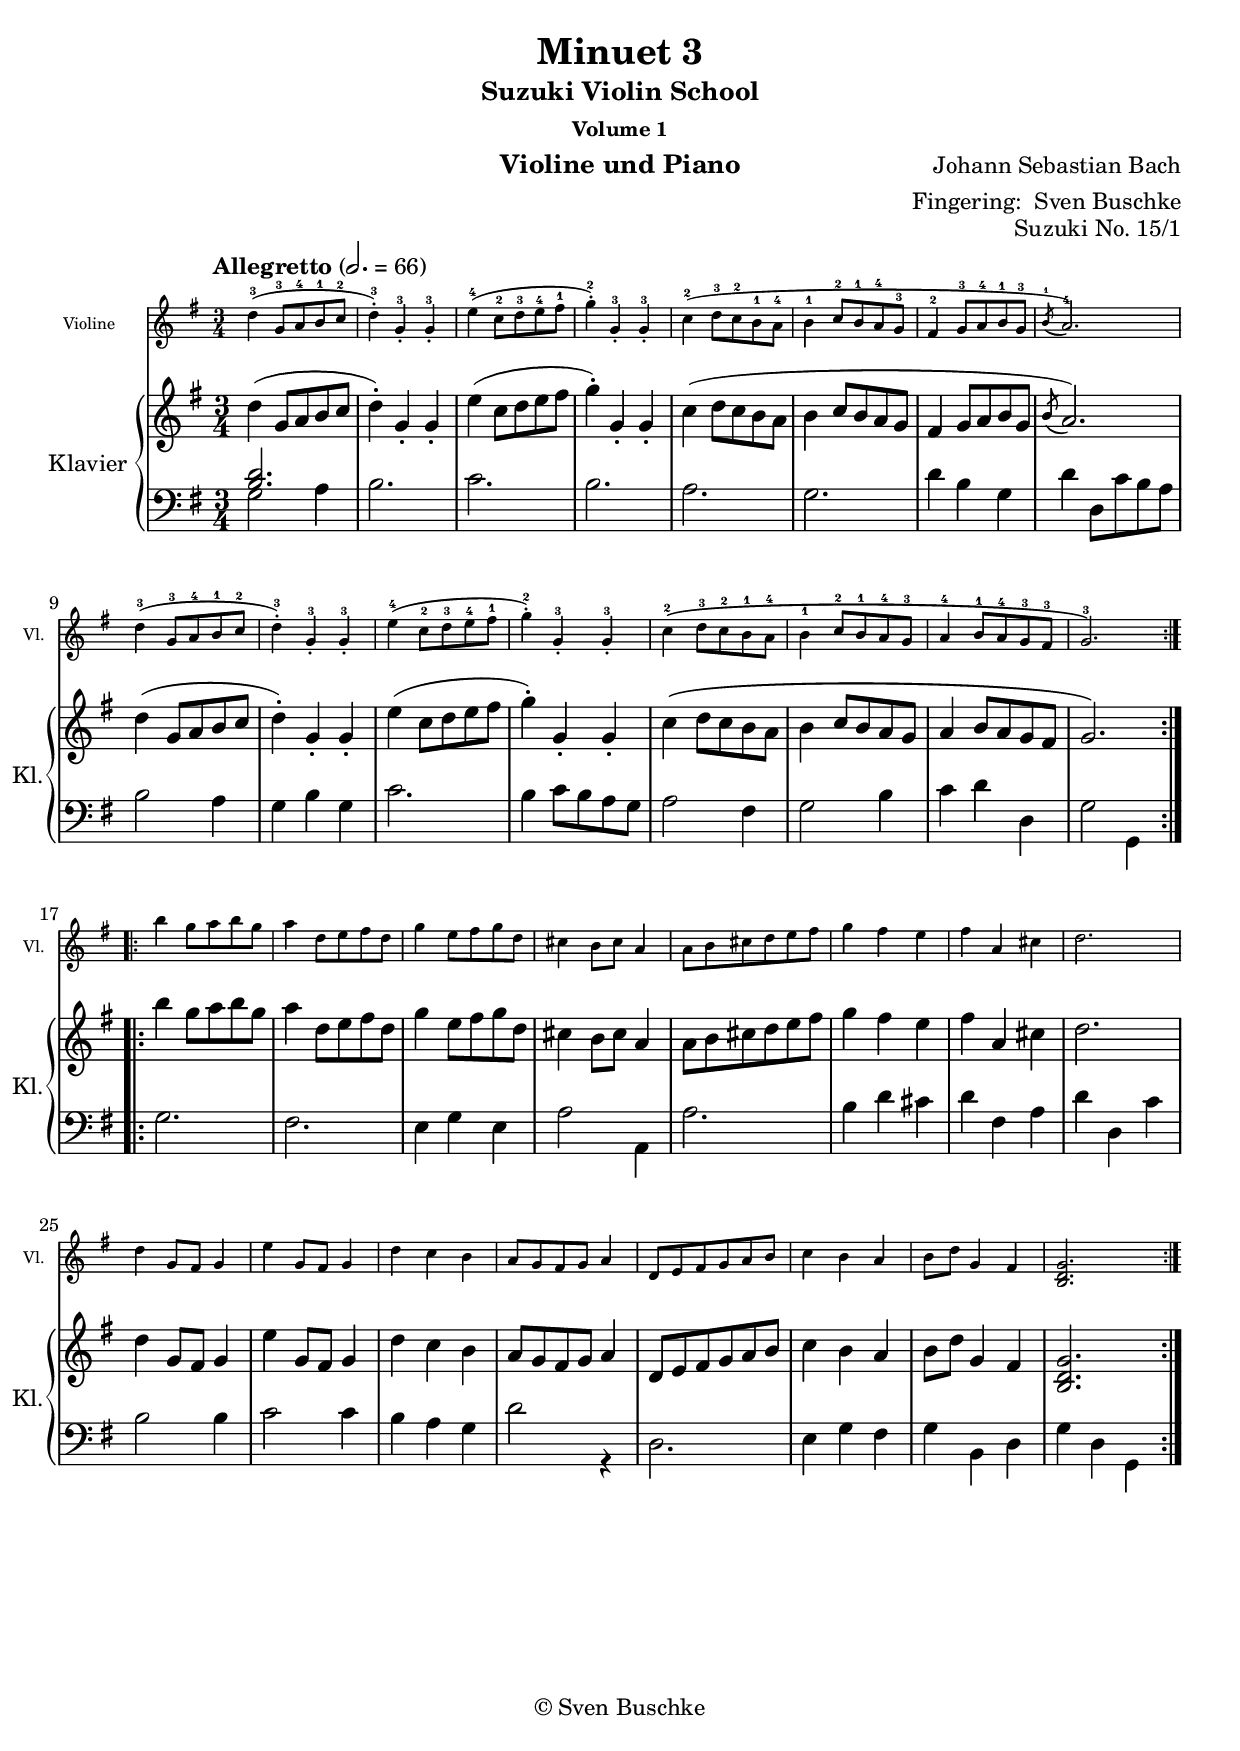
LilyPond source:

\version "2.24.1"
\language "english"

\header {
  dedication = ""
  title = ""
  subtitle = "Suzuki Violin School"
  subsubtitle = "Volume 1"
  instrument = "Violine und Piano"
  composer = ""
  arranger = \markup {"Fingering: " \with-url "https://buschke.com" "Sven Buschke"}
  poet = ""
  meter = ""
  piece = ""
  opus = "No. 1"
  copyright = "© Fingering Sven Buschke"
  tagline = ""
}

\paper {
  #(set-paper-size "a4")
}

\layout {
  \context {
    \Voice
    \consists "Melody_engraver"
    \override Stem #'neutral-direction = #'()
  }
}

global = {
  \key c \major
  \time 4/4
  \tempo "Andante" 4=100
}

scoreAViolin = \relative c'' {
  \global
  % Music follows here.

}

scoreARight = \relative c'' {
  \global
  % Music follows here.

}

scoreALeft = \relative c' {
  \global
  % Music follows here.

}

scoreAViolinPart = \new Staff \with {
  instrumentName = "Violine"
  shortInstrumentName = "Vl."
  midiInstrument = "violin"
} \scoreAViolin

scoreAPianoPart = \new PianoStaff \with {
  instrumentName = "Klavier"
  shortInstrumentName = "Kl."
} <<
  \new Staff = "right" \with {
    midiInstrument = "acoustic grand"
  } \scoreARight
  \new Staff = "left" \with {
    midiInstrument = "acoustic grand"
  } { \clef bass \scoreALeft }
>>

\bookpart {
  \score {
    <<
      \scoreAViolinPart
      \scoreAPianoPart
    >>
    \layout { }
    \midi { }
  }
}

scoreBViolin = \relative c'' {
  \global
  % Music follows here.

}

scoreBRight = \relative c'' {
  \global
  % Music follows here.

}

scoreBLeft = \relative c' {
  \global
  % Music follows here.

}

scoreBViolinPart = \new Staff \with {
  instrumentName = "Violine"
  shortInstrumentName = "Vl."
  midiInstrument = "violin"
} \scoreBViolin

scoreBPianoPart = \new PianoStaff \with {
  instrumentName = "Klavier"
  shortInstrumentName = "Kl."
} <<
  \new Staff = "right" \with {
    midiInstrument = "acoustic grand"
  } \scoreBRight
  \new Staff = "left" \with {
    midiInstrument = "acoustic grand"
  } { \clef bass \scoreBLeft }
>>

\bookpart {
  \score {
    <<
      \scoreBViolinPart
      \scoreBPianoPart
    >>
    \layout { }
    \midi { }
  }
}

scoreCViolin = \relative c'' {
  \global
  % Music follows here.

}

scoreCRight = \relative c'' {
  \global
  % Music follows here.

}

scoreCLeft = \relative c' {
  \global
  % Music follows here.

}

scoreCViolinPart = \new Staff \with {
  instrumentName = "Violine"
  shortInstrumentName = "Vl."
  midiInstrument = "violin"
} \scoreCViolin

scoreCPianoPart = \new PianoStaff \with {
  instrumentName = "Klavier"
  shortInstrumentName = "Kl."
} <<
  \new Staff = "right" \with {
    midiInstrument = "acoustic grand"
  } \scoreCRight
  \new Staff = "left" \with {
    midiInstrument = "acoustic grand"
  } { \clef bass \scoreCLeft }
>>

\bookpart {
  \score {
    <<
      \scoreCViolinPart
      \scoreCPianoPart
    >>
    \layout { }
    \midi { }
  }
}

scoreDViolin = \relative c'' {
  \global
  % Music follows here.

}

scoreDRight = \relative c'' {
  \global
  % Music follows here.

}

scoreDLeft = \relative c' {
  \global
  % Music follows here.

}

scoreDViolinPart = \new Staff \with {
  instrumentName = "Violine"
  shortInstrumentName = "Vl."
  midiInstrument = "violin"
} \scoreDViolin

scoreDPianoPart = \new PianoStaff \with {
  instrumentName = "Klavier"
  shortInstrumentName = "Kl."
} <<
  \new Staff = "right" \with {
    midiInstrument = "acoustic grand"
  } \scoreDRight
  \new Staff = "left" \with {
    midiInstrument = "acoustic grand"
  } { \clef bass \scoreDLeft }
>>

\bookpart {
  \score {
    <<
      \scoreDViolinPart
      \scoreDPianoPart
    >>
    \layout { }
    \midi { }
  }
}

scoreEViolin = \relative c'' {
  \global
  % Music follows here.

}

scoreERight = \relative c'' {
  \global
  % Music follows here.

}

scoreELeft = \relative c' {
  \global
  % Music follows here.

}

scoreEViolinPart = \new Staff \with {
  instrumentName = "Violine"
  shortInstrumentName = "Vl."
  midiInstrument = "violin"
} \scoreEViolin

scoreEPianoPart = \new PianoStaff \with {
  instrumentName = "Klavier"
  shortInstrumentName = "Kl."
} <<
  \new Staff = "right" \with {
    midiInstrument = "acoustic grand"
  } \scoreERight
  \new Staff = "left" \with {
    midiInstrument = "acoustic grand"
  } { \clef bass \scoreELeft }
>>

\bookpart {
  \score {
    <<
      \scoreEViolinPart
      \scoreEPianoPart
    >>
    \layout { }
    \midi { }
  }
}

scoreFViolin = \relative c'' {
  \global
  % Music follows here.

}

scoreFRight = \relative c'' {
  \global
  % Music follows here.

}

scoreFLeft = \relative c' {
  \global
  % Music follows here.

}

scoreFViolinPart = \new Staff \with {
  instrumentName = "Violine"
  shortInstrumentName = "Vl."
  midiInstrument = "violin"
} \scoreFViolin

scoreFPianoPart = \new PianoStaff \with {
  instrumentName = "Klavier"
  shortInstrumentName = "Kl."
} <<
  \new Staff = "right" \with {
    midiInstrument = "acoustic grand"
  } \scoreFRight
  \new Staff = "left" \with {
    midiInstrument = "acoustic grand"
  } { \clef bass \scoreFLeft }
>>

\bookpart {
  \score {
    <<
      \scoreFViolinPart
      \scoreFPianoPart
    >>
    \layout { }
    \midi { }
  }
}

scoreGViolin = \relative c'' {
  \global
  % Music follows here.

}

scoreGRight = \relative c'' {
  \global
  % Music follows here.

}

scoreGLeft = \relative c' {
  \global
  % Music follows here.

}

scoreGViolinPart = \new Staff \with {
  instrumentName = "Violine"
  shortInstrumentName = "Vl."
  midiInstrument = "violin"
} \scoreGViolin

scoreGPianoPart = \new PianoStaff \with {
  instrumentName = "Klavier"
  shortInstrumentName = "Kl."
} <<
  \new Staff = "right" \with {
    midiInstrument = "acoustic grand"
  } \scoreGRight
  \new Staff = "left" \with {
    midiInstrument = "acoustic grand"
  } { \clef bass \scoreGLeft }
>>

\bookpart {
  \score {
    <<
      \scoreGViolinPart
      \scoreGPianoPart
    >>
    \layout { }
    \midi { }
  }
}

scoreHViolin = \relative c'' {
  \global
  % Music follows here.

}

scoreHRight = \relative c'' {
  \global
  % Music follows here.

}

scoreHLeft = \relative c' {
  \global
  % Music follows here.

}

scoreHViolinPart = \new Staff \with {
  instrumentName = "Violine"
  shortInstrumentName = "Vl."
  midiInstrument = "violin"
} \scoreHViolin

scoreHPianoPart = \new PianoStaff \with {
  instrumentName = "Klavier"
  shortInstrumentName = "Kl."
} <<
  \new Staff = "right" \with {
    midiInstrument = "acoustic grand"
  } \scoreHRight
  \new Staff = "left" \with {
    midiInstrument = "acoustic grand"
  } { \clef bass \scoreHLeft }
>>

\bookpart {
  \score {
    <<
      \scoreHViolinPart
      \scoreHPianoPart
    >>
    \layout { }
    \midi { }
  }
}

scoreIViolin = \relative c'' {
  \global
  % Music follows here.

}

scoreIRight = \relative c'' {
  \global
  % Music follows here.

}

scoreILeft = \relative c' {
  \global
  % Music follows here.

}

scoreIViolinPart = \new Staff \with {
  instrumentName = "Violine"
  shortInstrumentName = "Vl."
  midiInstrument = "violin"
} \scoreIViolin

scoreIPianoPart = \new PianoStaff \with {
  instrumentName = "Klavier"
  shortInstrumentName = "Kl."
} <<
  \new Staff = "right" \with {
    midiInstrument = "acoustic grand"
  } \scoreIRight
  \new Staff = "left" \with {
    midiInstrument = "acoustic grand"
  } { \clef bass \scoreILeft }
>>

\bookpart {
  \score {
    <<
      \scoreIViolinPart
      \scoreIPianoPart
    >>
    \layout { }
    \midi { }
  }
}

scoreJViolin = \relative c'' {
  \global
  % Music follows here.

}

scoreJRight = \relative c'' {
  \global
  % Music follows here.

}

scoreJLeft = \relative c' {
  \global
  % Music follows here.

}

scoreJViolinPart = \new Staff \with {
  instrumentName = "Violine"
  shortInstrumentName = "Vl."
  midiInstrument = "violin"
} \scoreJViolin

scoreJPianoPart = \new PianoStaff \with {
  instrumentName = "Klavier"
  shortInstrumentName = "Kl."
} <<
  \new Staff = "right" \with {
    midiInstrument = "acoustic grand"
  } \scoreJRight
  \new Staff = "left" \with {
    midiInstrument = "acoustic grand"
  } { \clef bass \scoreJLeft }
>>

\bookpart {
  \score {
    <<
      \scoreJViolinPart
      \scoreJPianoPart
    >>
    \layout { }
    \midi { }
  }
}

scoreKViolin = \relative c'' {
  \global
  % Music follows here.

}

scoreKRight = \relative c'' {
  \global
  % Music follows here.

}

scoreKLeft = \relative c' {
  \global
  % Music follows here.

}

scoreKViolinPart = \new Staff \with {
  instrumentName = "Violine"
  shortInstrumentName = "Vl."
  midiInstrument = "violin"
} \scoreKViolin

scoreKPianoPart = \new PianoStaff \with {
  instrumentName = "Klavier"
  shortInstrumentName = "Kl."
} <<
  \new Staff = "right" \with {
    midiInstrument = "acoustic grand"
  } \scoreKRight
  \new Staff = "left" \with {
    midiInstrument = "acoustic grand"
  } { \clef bass \scoreKLeft }
>>

\bookpart {
  \score {
    <<
      \scoreKViolinPart
      \scoreKPianoPart
    >>
    \layout { }
    \midi { }
  }
}

scoreLViolin = \relative c'' {
  \global
  % Music follows here.

}

scoreLRight = \relative c'' {
  \global
  % Music follows here.

}

scoreLLeft = \relative c' {
  \global
  % Music follows here.

}

scoreLViolinPart = \new Staff \with {
  instrumentName = "Violine"
  shortInstrumentName = "Vl."
  midiInstrument = "violin"
} \scoreLViolin

scoreLPianoPart = \new PianoStaff \with {
  instrumentName = "Klavier"
  shortInstrumentName = "Kl."
} <<
  \new Staff = "right" \with {
    midiInstrument = "acoustic grand"
  } \scoreLRight
  \new Staff = "left" \with {
    midiInstrument = "acoustic grand"
  } { \clef bass \scoreLLeft }
>>

\bookpart {
  \score {
    <<
      \scoreLViolinPart
      \scoreLPianoPart
    >>
    \layout { }
    \midi { }
  }
}

scoreMViolin = \relative c'' {
  \global
  % Music follows here.

}

scoreMRight = \relative c'' {
  \global
  % Music follows here.

}

scoreMLeft = \relative c' {
  \global
  % Music follows here.

}

scoreMViolinPart = \new Staff \with {
  instrumentName = "Violine"
  shortInstrumentName = "Vl."
  midiInstrument = "violin"
} \scoreMViolin

scoreMPianoPart = \new PianoStaff \with {
  instrumentName = "Klavier"
  shortInstrumentName = "Kl."
} <<
  \new Staff = "right" \with {
    midiInstrument = "acoustic grand"
  } \scoreMRight
  \new Staff = "left" \with {
    midiInstrument = "acoustic grand"
  } { \clef bass \scoreMLeft }
>>

\bookpart {
  \score {
    <<
      \scoreMViolinPart
      \scoreMPianoPart
    >>
    \layout { }
    \midi { }
  }
}

scoreNViolin = \relative c'' {
  \global
  % Music follows here.

}

scoreNRight = \relative c'' {
  \global
  % Music follows here.

}

scoreNLeft = \relative c' {
  \global
  % Music follows here.

}

scoreNViolinPart = \new Staff \with {
  instrumentName = "Violine"
  shortInstrumentName = "Vl."
  midiInstrument = "violin"
} \scoreNViolin

scoreNPianoPart = \new PianoStaff \with {
  instrumentName = "Klavier"
  shortInstrumentName = "Kl."
} <<
  \new Staff = "right" \with {
    midiInstrument = "acoustic grand"
  } \scoreNRight
  \new Staff = "left" \with {
    midiInstrument = "acoustic grand"
  } { \clef bass \scoreNLeft }
>>

\bookpart {
  \score {
    <<
      \scoreNViolinPart
      \scoreNPianoPart
    >>
    \layout { }
    \midi { }
  }
}

%%%%%%%%%%%%%%%%%%%%%%%%%%%%%%%%%%%%%%%%%%%%%%%%%%%%%%%%%%%%%%%%%%%%%%%%%%%%%%%%
% Nummer 15 / O
%%%%%%%%%%%%%%%%%%%%%%%%%%%%%%%%%%%%%%%%%%%%%%%%%%%%%%%%%%%%%%%%%%%%%%%%%%%%%%%%

globalO = {
  \key g \major
  \time 3/4
  \tempo "Allegretto" 2. = 66
%  \key c \major
%  \time 4/4
%  \tempo "Andante" 4=100
}

scoreOViolin = \relative c'' {
  \globalO
  % Music follows here.
        \repeat volta 2 {
        d4-3( g,8-3 a-4 b-1 c-2 d4-.-3) g,-.-3 g-.-3
        e'-4( c8-2 d-3 e-4 fs-1 g4-.-2) g,-.-3 g-.-3 c-2( d8-3 c-2 b-1 a-4 b4-1 c8-2 b-1 a-4 g-3
        fs4-2 g8-3 a-4 b-1 g-3 \acciaccatura b-1 a2.-4)
        d4-3( g,8-3 a-4 b-1 c-2 d4-.-3) g,-.-3 g-.-3 e'-4( c8-2 d-3 e-4 fs-1 g4-.-2) g,-.-3 g-.-3
        c-2\( d8-3 c-2 b-1 a-4 b4-1 c8-2 b-1 a-4 g-3 a4-4 b8-1 a-4 g-3 fs-3 g2.-3\)
        }
        \repeat volta 2 {
        b'4 g8 a b g a4 d,8 e fs d g4 e8 fs g d
        cs4 b8 cs a4 a8 b cs d e fs g4 fs e fs a, cs d2. d4 g,8 fs g4 e'4 g,8 fs g4 d' c b a8 g fs g a4 d,8 e fs g a b c4 b a b8 d g,4 fs <b, d g>2.

        }

}

scoreORight = \relative c'' {
  \globalO
  % Music follows here.
  \repeat volta 2 {
    d4( g,8 a b c d4-.) g,-. g-.
    e'( c8 d e fs g4-.) g,-. g-. c( d8 c b a b4 c8 b a g
    fs4 g8 a b g \acciaccatura b a2.)
    d4( g,8 a b c d4-.) g,-. g-. e'( c8 d e fs g4-.) g,-. g-.
    c\( d8 c b a b4 c8 b a g a4 b8 a g fs g2.\)
  }
  \repeat volta 2 {
  b'4 g8 a b g a4 d,8 e fs d g4 e8 fs g d
  cs4 b8 cs a4 a8 b cs d e fs g4 fs e fs a, cs d2. d4 g,8 fs g4 e'4 g,8 fs g4 d' c b a8 g fs g a4 d,8 e fs g a b c4 b a b8 d g,4 fs <b, d g>2.
  }

}

scoreOLeft = \relative c' {
  \globalO
  % Music follows here.
      <<\relative c {
        <b' d>2.
      }
      \\
      \relative c {
        g'2 a4 b2. c b a g d'4 b g d' d,8 c' b a b2 a4 g b g c2. b4 c8 b a g
        a2 fs4 g2 b4 c d d, g2 g,4
        g'2. fs e4 g e a2 a,4 a'2. b4 d cs d fs, a d d, c'
        b2 b4 c2 c4
        b a g d'2r4 d,2. e4 g fs g b, d g d g,
      }
      >>
}

scoreOViolinPart = \new Staff \with {
  instrumentName = "Violine"
  shortInstrumentName = "Vl."
  midiInstrument = "violin"
  \magnifyStaff #5/7
} \scoreOViolin

scoreOPianoPart = \new PianoStaff \with {
  instrumentName = "Klavier"
  shortInstrumentName = "Kl."
} <<
  \new Staff = "right" \with {
    midiInstrument = "acoustic grand"
  } \scoreORight
  \new Staff = "left" \with {
    midiInstrument = "acoustic grand"
  } { \clef bass \scoreOLeft }
>>

\bookpart {
\header {
  title = "Minuet 3"
  composer = "Johann Sebastian Bach"
  poet = ""
  meter = ""
  piece = ""
  opus = "Suzuki No. 15/1"
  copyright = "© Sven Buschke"
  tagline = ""
}
  \score {
    <<
      \scoreOViolinPart
      \scoreOPianoPart
    >>
    \layout { }
    \midi { }
  }
}

scorePViolin = \relative c'' {
  \global
  % Music follows here.

}

scorePRight = \relative c'' {
  \global
  % Music follows here.

}

scorePLeft = \relative c' {
  \global
  % Music follows here.

}

scorePViolinPart = \new Staff \with {
  instrumentName = "Violine"
  shortInstrumentName = "Vl."
  midiInstrument = "violin"
} \scorePViolin

scorePPianoPart = \new PianoStaff \with {
  instrumentName = "Klavier"
  shortInstrumentName = "Kl."
} <<
  \new Staff = "right" \with {
    midiInstrument = "acoustic grand"
  } \scorePRight
  \new Staff = "left" \with {
    midiInstrument = "acoustic grand"
  } { \clef bass \scorePLeft }
>>

\bookpart {
  \score {
    <<
      \scorePViolinPart
      \scorePPianoPart
    >>
    \layout { }
    \midi { }
  }
}

scoreQViolin = \relative c'' {
  \global
  % Music follows here.

}

scoreQRight = \relative c'' {
  \global
  % Music follows here.

}

scoreQLeft = \relative c' {
  \global
  % Music follows here.

}

scoreQViolinPart = \new Staff \with {
  instrumentName = "Violine"
  shortInstrumentName = "Vl."
  midiInstrument = "violin"
} \scoreQViolin

scoreQPianoPart = \new PianoStaff \with {
  instrumentName = "Klavier"
  shortInstrumentName = "Kl."
} <<
  \new Staff = "right" \with {
    midiInstrument = "acoustic grand"
  } \scoreQRight
  \new Staff = "left" \with {
    midiInstrument = "acoustic grand"
  } { \clef bass \scoreQLeft }
>>

\bookpart {
  \score {
    <<
      \scoreQViolinPart
      \scoreQPianoPart
    >>
    \layout { }
    \midi { }
  }
}
